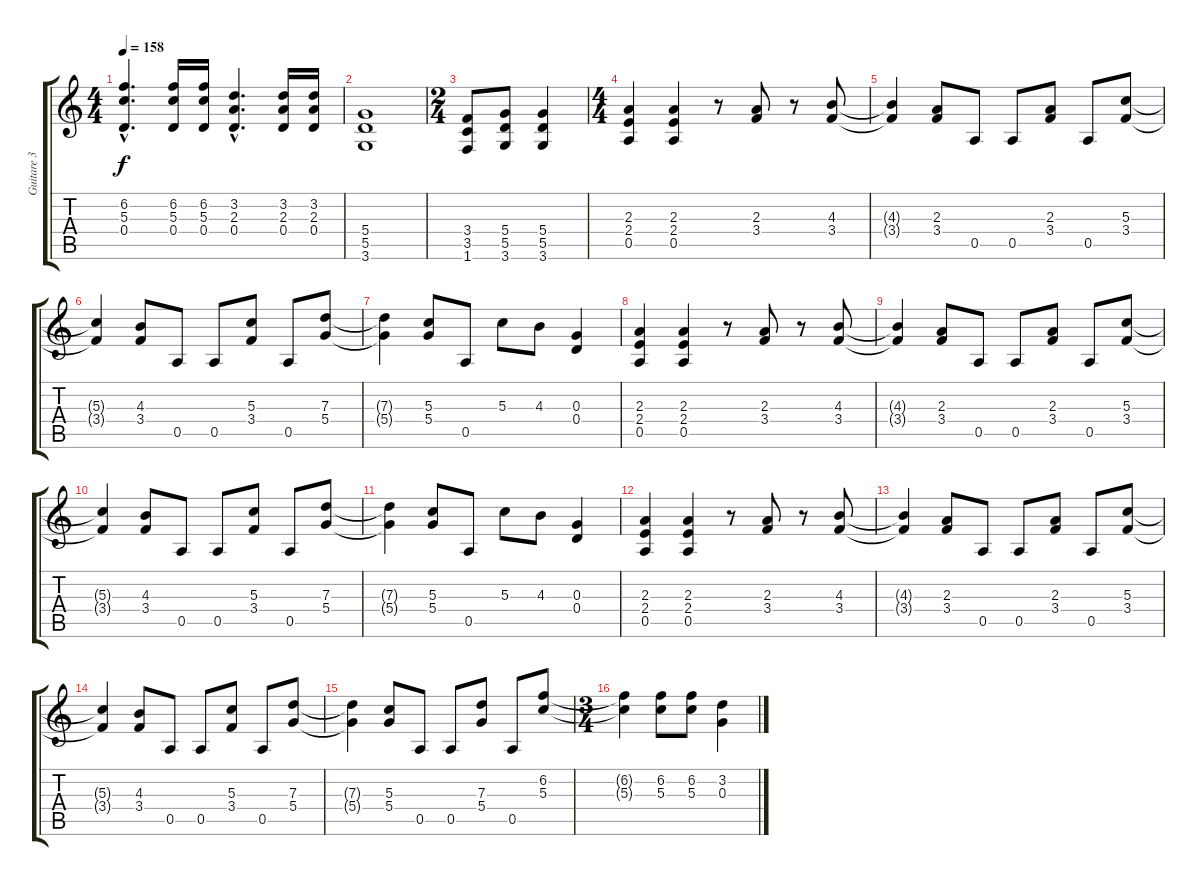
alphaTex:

\track ("Guitare 3" "Guitare 3") {instrument overdrivenguitar}
\staff {score tabs}
\tuning (E4 B3 G3 D3 A2 E2) {hide}
\ts (4 4)
\tempo 158
\clef g2
\ks c
(6.2{hac} 5.3{hac} 0.4{hac}).4{d dy f} (6.2 5.3 0.4).16 (6.2 5.3 0.4).16 (3.2{hac} 2.3{hac} 0.4{hac}).4{d} (3.2 2.3 0.4).16 (3.2 2.3 0.4).16 |
(5.4 5.5 3.6).1 |
\ts (2 4)
(3.4 3.5 1.6).8 (5.4 5.5 3.6).8 (5.4 5.5 3.6).4 |
\ts (4 4)
(2.3 2.4 0.5).4 (2.3 2.4 0.5).4 r.8 (2.3 3.4).8 r.8 (4.3 3.4).8 |
(4.3{t} 3.4{t}).4 (2.3 3.4).8 0.5.8 0.5.8 (2.3 3.4).8 0.5.8 (5.3 3.4).8 |
(5.3{t} 3.4{t}).4 (4.3 3.4).8 0.5.8 0.5.8 (5.3 3.4).8 0.5.8 (7.3 5.4).8 |
(7.3{t} 5.4{t}).4 (5.3 5.4).8 0.5.8 5.3.8 4.3.8 (0.3 0.4).4 |
(2.3 2.4 0.5).4 (2.3 2.4 0.5).4 r.8 (2.3 3.4).8 r.8 (4.3 3.4).8 |
(4.3{t} 3.4{t}).4 (2.3 3.4).8 0.5.8 0.5.8 (2.3 3.4).8 0.5.8 (5.3 3.4).8 |
(5.3{t} 3.4{t}).4 (4.3 3.4).8 0.5.8 0.5.8 (5.3 3.4).8 0.5.8 (7.3 5.4).8 |
(7.3{t} 5.4{t}).4 (5.3 5.4).8 0.5.8 5.3.8 4.3.8 (0.3 0.4).4 |
(2.3 2.4 0.5).4 (2.3 2.4 0.5).4 r.8 (2.3 3.4).8 r.8 (4.3 3.4).8 |
(4.3{t} 3.4{t}).4 (2.3 3.4).8 0.5.8 0.5.8 (2.3 3.4).8 0.5.8 (5.3 3.4).8 |
(5.3{t} 3.4{t}).4 (4.3 3.4).8 0.5.8 0.5.8 (5.3 3.4).8 0.5.8 (7.3 5.4).8 |
(7.3{t} 5.4{t}).4 (5.3 5.4).8 0.5.8 0.5.8 (7.3 5.4).8 0.5.8 (6.2 5.3).8 |
\ts (3 4)
(6.2{t} 5.3{t}).4 (6.2 5.3).8 (6.2 5.3).8 (3.2 0.3).4
